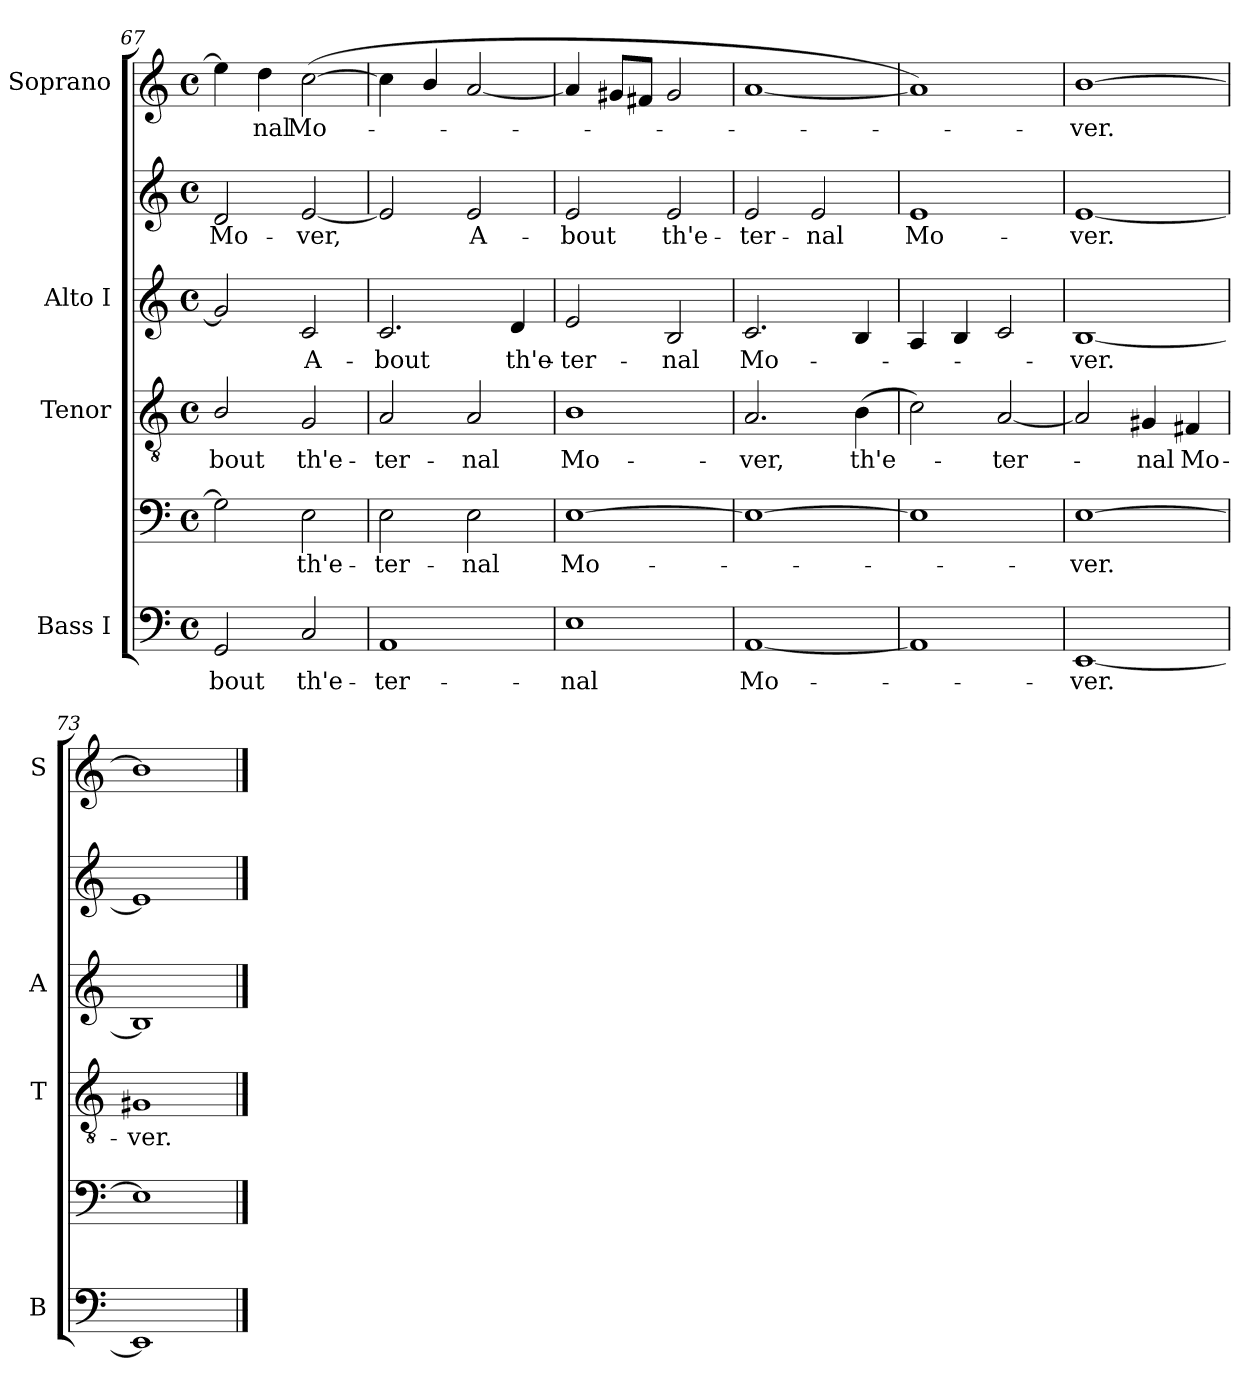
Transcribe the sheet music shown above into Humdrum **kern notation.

**kern	**text	**kern	**text	**kern	**text	**kern	**text	**kern	**text	**kern	**text
*part4	*part4	*part4	*part4	*part3	*part3	*part2	*part2	*part2	*part2	*part1	*part1
*staff6	*staff6	*staff5	*staff5	*staff4	*staff4	*staff3	*staff3	*staff2	*staff2	*staff1	*staff1
*I"Bass I	*	*	*	*I"Tenor	*	*I"Alto I	*	*	*	*I"Soprano	*
*I'B	*	*	*	*I'T	*	*I'A	*	*	*	*I'S	*
!!LO:LB:g=z
*clefF4	*	*clefF4	*	*clefGv2	*	*clefG2	*	*clefG2	*	*clefG2	*
*k[]	*	*k[]	*	*k[]	*	*k[]	*	*k[]	*	*k[]	*
*C:	*	*C:	*	*C:	*	*C:	*	*C:	*	*C:	*
*M4/4	*	*M4/4	*	*M4/4	*	*M4/4	*	*M4/4	*	*M4/4	*
*met(c)	*	*met(c)	*	*met(c)	*	*met(c)	*	*met(c)	*	*met(c)	*
=67	=67	=67	=67	=67	=67	=67	=67	=67	=67	=67	=67
!	!LO:LY:b	!	!	!	!LO:LY:b	!	!	!	!LO:LY:b	!	!
2GG	-bout	2G]	.	2B/	-bout	2g]	.	2d	Mo-	4ee]	.
!	!	!	!	!	!	!	!	!	!	!	!LO:LY:b
.	.	.	.	.	.	.	.	.	.	4dd	nal
!	!LO:LY:b	!	!LO:LY:b	!	!LO:LY:b	!	!LO:LY:b	!	!LO:LY:b	!	!LO:LY:b
2C	th'e-	2E	-th'e-	2G	th'e-	2c	A-	[2e	-ver,	(<[2cc	Mo-
=68	=68	=68	=68	=68	=68	=68	=68	=68	=68	=68	=68
!	!LO:LY:b	!	!LO:LY:b	!	!LO:LY:b	!	!LO:LY:b	!	!	!	!
1AA	ter-	2E	-ter-	2A	-ter-	2.c	-bout	2e]	.	4cc]	.
.	.	.	.	.	.	.	.	.	.	4b/	.
!	!	!	!LO:LY:b	!	!LO:LY:b	!	!	!	!LO:LY:b	!	!
.	.	2E	-nal	2A	-nal	.	.	2e	-A-	[2a	.
!	!	!	!	!	!	!	!LO:LY:b	!	!	!	!
.	.	.	.	.	.	4d	th'e-	.	.	.	.
=69	=69	=69	=69	=69	=69	=69	=69	=69	=69	=69	=69
!	!LO:LY:b	!	!LO:LY:b	!	!LO:LY:b	!	!LO:LY:b	!	!LO:LY:b	!	!
1E	nal	[1E	-Mo-	1B	Mo-	2e	-ter-	2e	-bout	4a]	.
.	.	.	.	.	.	.	.	.	.	8g#XL	.
.	.	.	.	.	.	.	.	.	.	8f#XJ	.
!	!	!	!	!	!	!	!LO:LY:b	!	!LO:LY:b	!	!
.	.	.	.	.	.	2B	-nal	2e	th'e-	2g#	.
=70	=70	=70	=70	=70	=70	=70	=70	=70	=70	=70	=70
!	!LO:LY:b	!	!	!	!LO:LY:b	!	!LO:LY:b	!	!LO:LY:b	!	!
[1AA	Mo-	1E_	.	2.A	-ver,	2.c	Mo-	2e	ter-	[1a	.
!	!	!	!	!	!	!	!	!	!LO:LY:b	!	!
.	.	.	.	.	.	.	.	2e	-nal	.	.
!	!	!	!	!	!LO:LY:b	!	!	!	!	!	!
.	.	.	.	(>4B	th'e-	4B	.	.	.	.	.
=71	=71	=71	=71	=71	=71	=71	=71	=71	=71	=71	=71
!	!	!	!	!	!	!	!	!	!LO:LY:b	!	!
1AA]	.	1E]	.	2c)	.	4A	.	1e	Mo-	1a])	.
.	.	.	.	.	.	4B	.	.	.	.	.
!	!	!	!	!	!LO:LY:b	!	!	!	!	!	!
.	.	.	.	[2A	ter-	2c	.	.	.	.	.
=72	=72	=72	=72	=72	=72	=72	=72	=72	=72	=72	=72
!	!LO:LY:b	!	!LO:LY:b	!	!	!	!LO:LY:b	!	!LO:LY:b	!	!LO:LY:b
[1EE	ver.	[1E	ver.	2A]	.	[1B	ver.	[1e	-ver.	[1b	ver.
!	!	!	!	!	!LO:LY:b	!	!	!	!	!	!
.	.	.	.	4G#X	nal	.	.	.	.	.	.
!	!	!	!	!	!LO:LY:b	!	!	!	!	!	!
.	.	.	.	4F#X	Mo-	.	.	.	.	.	.
=73	=73	=73	=73	=73	=73	=73	=73	=73	=73	=73	=73
!	!	!	!	!	!LO:LY:b	!	!	!	!	!	!
1EE]	.	1E]	.	1G#X	-ver.	1B]	.	1e]	.	1b]	.
==	==	==	==	==	==	==	==	==	==	==	==
*-	*-	*-	*-	*-	*-	*-	*-	*-	*-	*-	*-
